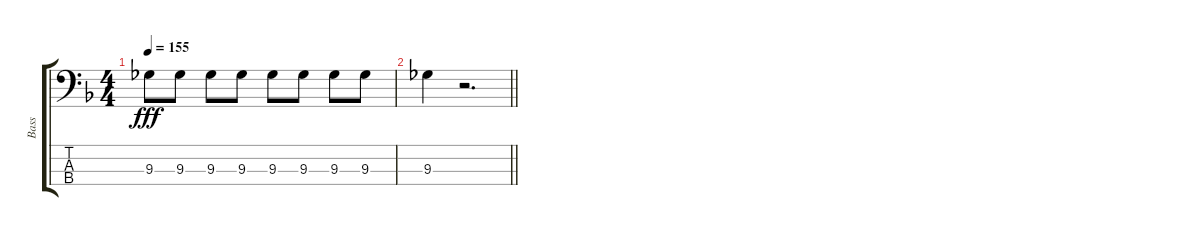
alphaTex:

\track ("Bass" "Bass") {instrument electricbassfinger}
\staff {score tabs}
\tuning (G2 D2 A1 E1) {hide}
\ts (4 4)
\tempo 155
\clef f4
\ks f
9.3.8{dy fff} 9.3.8 9.3.8 9.3.8 9.3.8 9.3.8 9.3.8 9.3.8 |
\barLineRight lightlight
9.3.4 r.2{d}
